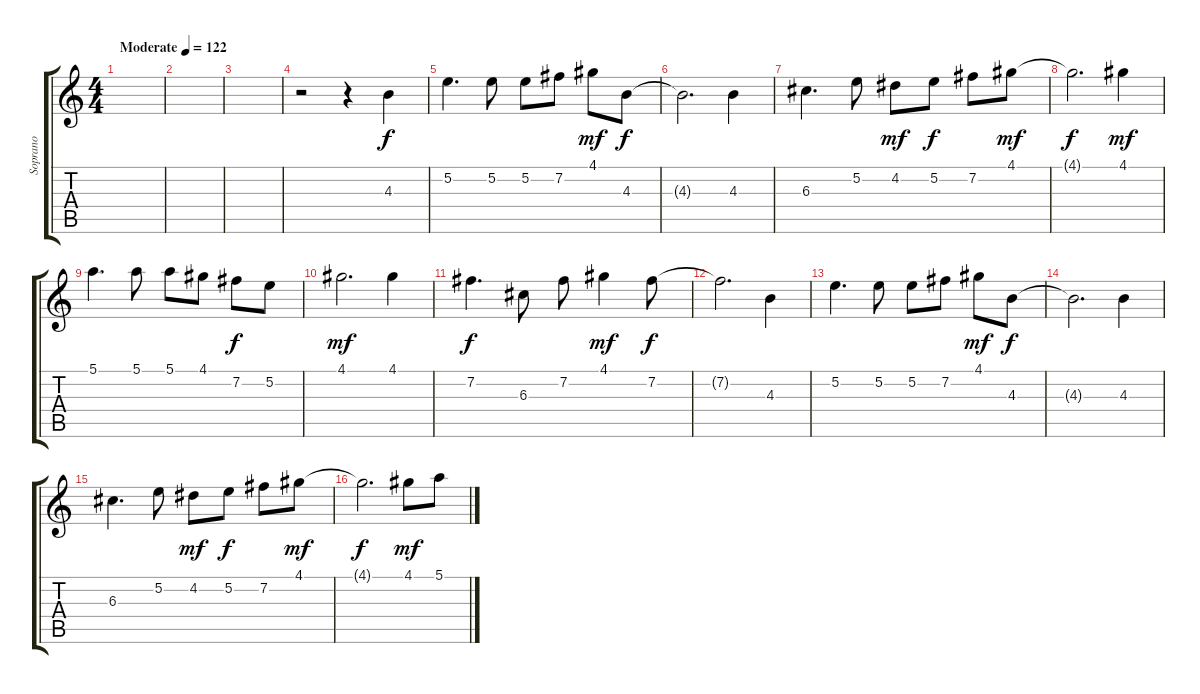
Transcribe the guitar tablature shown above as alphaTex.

\track ("Soprano" "Soprano") {instrument electricguitarjazz}
\staff {score tabs}
\tuning (E4 B3 G3 D3 A2 E2) {hide}
\ts (4 4)
\tempo (122 "Moderate")
\clef g2
\ks c
|
|
|
r.2 r.4 4.3.4 |
5.2.4{d} 5.2.8 5.2.8 7.2.8 4.1.8{dy mf} 4.3.8{dy f} |
4.3{t}.2{d} 4.3.4 |
6.3.4{d} 5.2.8 4.2.8{dy mf} 5.2.8{dy f} 7.2.8 4.1.8{dy mf} |
4.1{t}.2{d dy f} 4.1.4{dy mf} |
5.1.4{d} 5.1.8 5.1.8 4.1.8 7.2.8{dy f} 5.2.8 |
4.1.2{d dy mf} 4.1.4 |
7.2.4{d dy f} 6.3.8 7.2.8 4.1.4{dy mf} 7.2.8{dy f} |
7.2{t}.2{d} 4.3.4 |
5.2.4{d} 5.2.8 5.2.8 7.2.8 4.1.8{dy mf} 4.3.8{dy f} |
4.3{t}.2{d} 4.3.4 |
6.3.4{d} 5.2.8 4.2.8{dy mf} 5.2.8{dy f} 7.2.8 4.1.8{dy mf} |
4.1{t}.2{d dy f} 4.1.8{dy mf} 5.1.8
